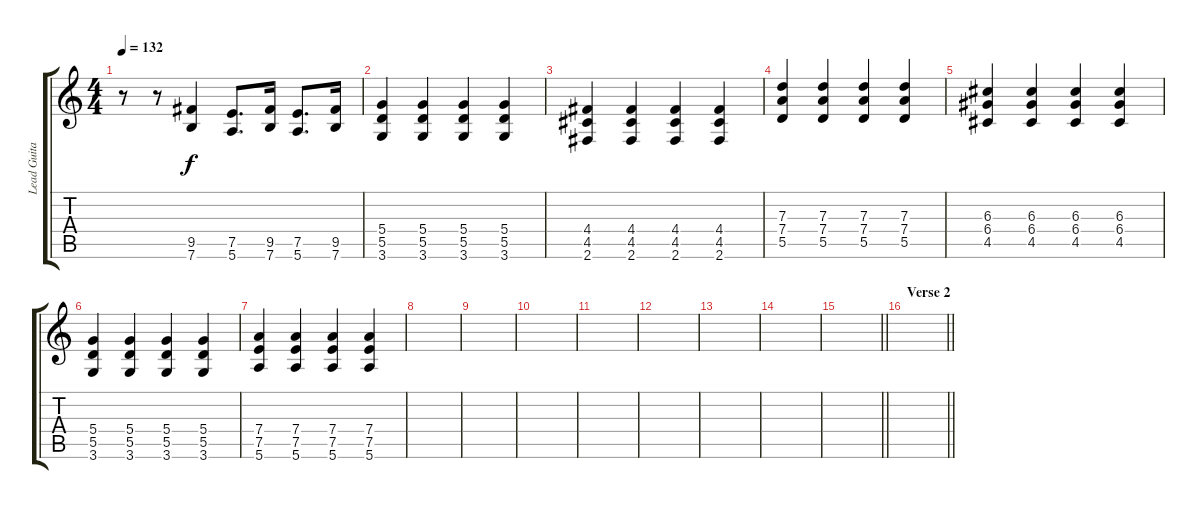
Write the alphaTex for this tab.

\track ("Lead Guitar" "Lead Guita") {instrument distortionguitar}
\staff {score tabs}
\tuning (E4 B3 G3 D3 A2 E2) {hide}
\ts (4 4)
\tempo 132
\clef g2
\ks c
r.8{dy f} r.8 (9.5 7.6).4 (7.5 5.6).8{d} (9.5 7.6).16 (7.5 5.6).8{d} (9.5 7.6).16 |
(5.4 5.5 3.6).4 (5.4 5.5 3.6).4 (5.4 5.5 3.6).4 (5.4 5.5 3.6).4 |
(4.4 4.5 2.6).4 (4.4 4.5 2.6).4 (4.4 4.5 2.6).4 (4.4 4.5 2.6).4 |
(7.3 7.4 5.5).4 (7.3 7.4 5.5).4 (7.3 7.4 5.5).4 (7.3 7.4 5.5).4 |
(6.3 6.4 4.5).4 (6.3 6.4 4.5).4 (6.3 6.4 4.5).4 (6.3 6.4 4.5).4 |
(5.4 5.5 3.6).4 (5.4 5.5 3.6).4 (5.4 5.5 3.6).4 (5.4 5.5 3.6).4 |
(7.4 7.5 5.6).4 (7.4 7.5 5.6).4 (7.4 7.5 5.6).4 (7.4 7.5 5.6).4 |
|
|
|
|
|
|
|
\barLineRight lightlight
|
\section ("" "Verse 2")
\barLineRight lightlight
